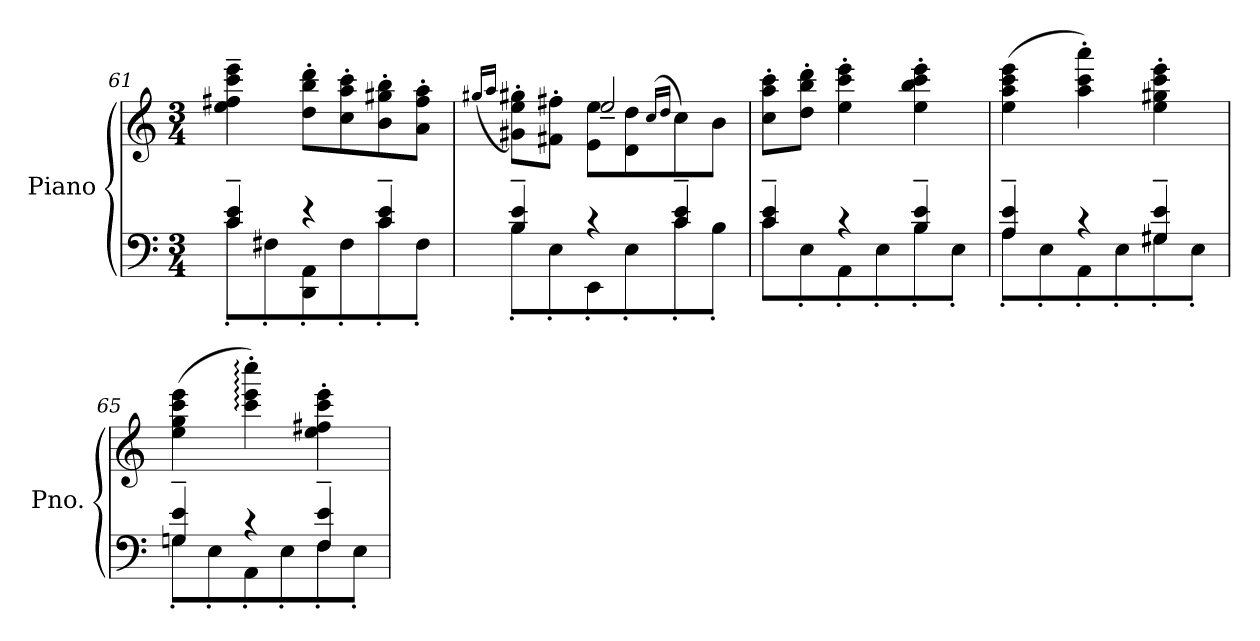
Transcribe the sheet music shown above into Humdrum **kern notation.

**kern	**kern
*part1	*part1
*staff2	*staff1
*I"Piano	*
*I'Pno.	*
*clefF4	*clefG2
*k[]	*k[]
*M3/4	*M3/4
=61	=61
*^	*
4c/~ 4e/~	8c'\L	4ee\~ 4ff#X\~ 4ccc\~ 4eee\~
.	8F#X'\	.
4r	8DD\' 8AA\'	8dd\' 8bb\' 8ddd\'L
.	8F#'\	8cc\' 8aa\' 8ccc\'
4c/~ 4e/~	8c'\	8b\' 8gg#X\' 8bb\'
.	8F#'\J	8a\' 8ff#\' 8aa\'J
=62	=62	=62
.	.	(<16qgg#X/LL
.	.	16qaa/JJ
*	*	*^
4B/~ 4e/~	8B'\L	8g#X\' 8ee\' 8gg#\'L)	4rcyy
.	8E'\	8f#X\' 8ff#X\'J	.
4r	8EE'\	8e\ 8ee\L	2ee~/
.	8E'\	8d\ 8dd\	.
.	.	(<16qcc/LL	.
.	.	16qdd/JJ	.
4c/~ 4e/~	8c'\	8cc\)	.
.	8B'\J	8b\J	.
*	*	*v	*v
!!LO:LB:g=z
=63	=63	=63
4c/~ 4e/~	8c\L	8cc\' 8aa\' 8ccc\'L
.	8E'\	8dd\' 8bb\' 8ddd\'J
4r	8AA'\	4ee\' 4ccc\' 4eee\'
.	8E'\	.
4B/~ 4e/~	8B'\	4ee\' 4bb\' 4ccc\' 4eee\'
.	8E'\J	.
=64	=64	=64
4A/~ 4e/~	8A'\L	(>4ee\ 4aa\ 4ccc\ 4eee\
.	8E'\	.
4r	8AA'\	4aa\' 4ccc\' 4aaa\')
.	8E'\	.
4G#X/~ 4e/~	8G#'\	4ee\' 4gg#X\' 4ccc\' 4eee\'
.	8E'\J	.
=65	=65	=65
4Gn/~ 4e/~	8G'\L	(>4ee\ 4gg\ 4ccc\ 4eee\
.	8E'\	.
4r	8AA'\	4ccc\:' 4eee\:' 4cccc\:')
.	8E'\	.
4F/~ 4e/~	8F'\	4ee\' 4ff#X\' 4ccc\' 4eee\'
.	8E'\J	.
*v	*v	*
=	=
*-	*-
